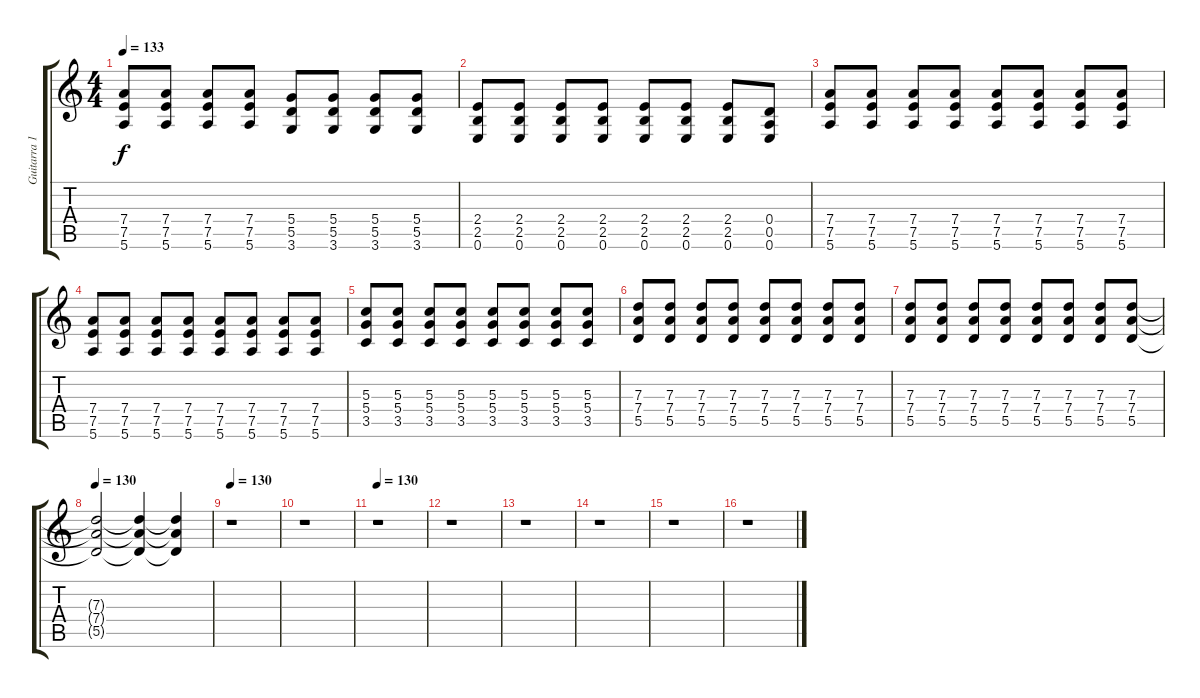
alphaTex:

\track ("Guitarra 1" "Guitarra 1") {instrument overdrivenguitar}
\staff {score tabs}
\tuning (E4 B3 G3 D3 A2 E2) {hide}
\ts (4 4)
\tempo 133
\clef g2
\ks c
(7.4 7.5 5.6).8{dy f} (7.4 7.5 5.6).8 (7.4 7.5 5.6).8 (7.4 7.5 5.6).8 (5.4 5.5 3.6).8 (5.4 5.5 3.6).8 (5.4 5.5 3.6).8 (5.4 5.5 3.6).8 |
(2.4 2.5 0.6).8 (2.4 2.5 0.6).8 (2.4 2.5 0.6).8 (2.4 2.5 0.6).8 (2.4 2.5 0.6).8 (2.4 2.5 0.6).8 (2.4 2.5 0.6).8 (0.4 0.5 0.6).8 |
(7.4 7.5 5.6).8 (7.4 7.5 5.6).8 (7.4 7.5 5.6).8 (7.4 7.5 5.6).8 (7.4 7.5 5.6).8 (7.4 7.5 5.6).8 (7.4 7.5 5.6).8 (7.4 7.5 5.6).8 |
(7.4 7.5 5.6).8 (7.4 7.5 5.6).8 (7.4 7.5 5.6).8 (7.4 7.5 5.6).8 (7.4 7.5 5.6).8 (7.4 7.5 5.6).8 (7.4 7.5 5.6).8 (7.4 7.5 5.6).8 |
(5.3 5.4 3.5).8 (5.3 5.4 3.5).8 (5.3 5.4 3.5).8 (5.3 5.4 3.5).8 (5.3 5.4 3.5).8 (5.3 5.4 3.5).8 (5.3 5.4 3.5).8 (5.3 5.4 3.5).8 |
(7.3 7.4 5.5).8 (7.3 7.4 5.5).8 (7.3 7.4 5.5).8 (7.3 7.4 5.5).8 (7.3 7.4 5.5).8 (7.3 7.4 5.5).8 (7.3 7.4 5.5).8 (7.3 7.4 5.5).8 |
(7.3 7.4 5.5).8 (7.3 7.4 5.5).8 (7.3 7.4 5.5).8 (7.3 7.4 5.5).8 (7.3 7.4 5.5).8 (7.3 7.4 5.5).8 (7.3 7.4 5.5).8 (7.3 7.4 5.5).8 |
\tempo 130
(7.3{t} 7.4{t} 5.5{t}).2{volume 10} (7.3{t} 7.4{t} 5.5{t}).4{volume 7} (7.3{t} 7.4{t} 5.5{t}).4 |
\tempo 130
r.1 |
r.1 |
\tempo 130
r.1 |
r.1 |
r.1 |
r.1 |
r.1 |
r.1
